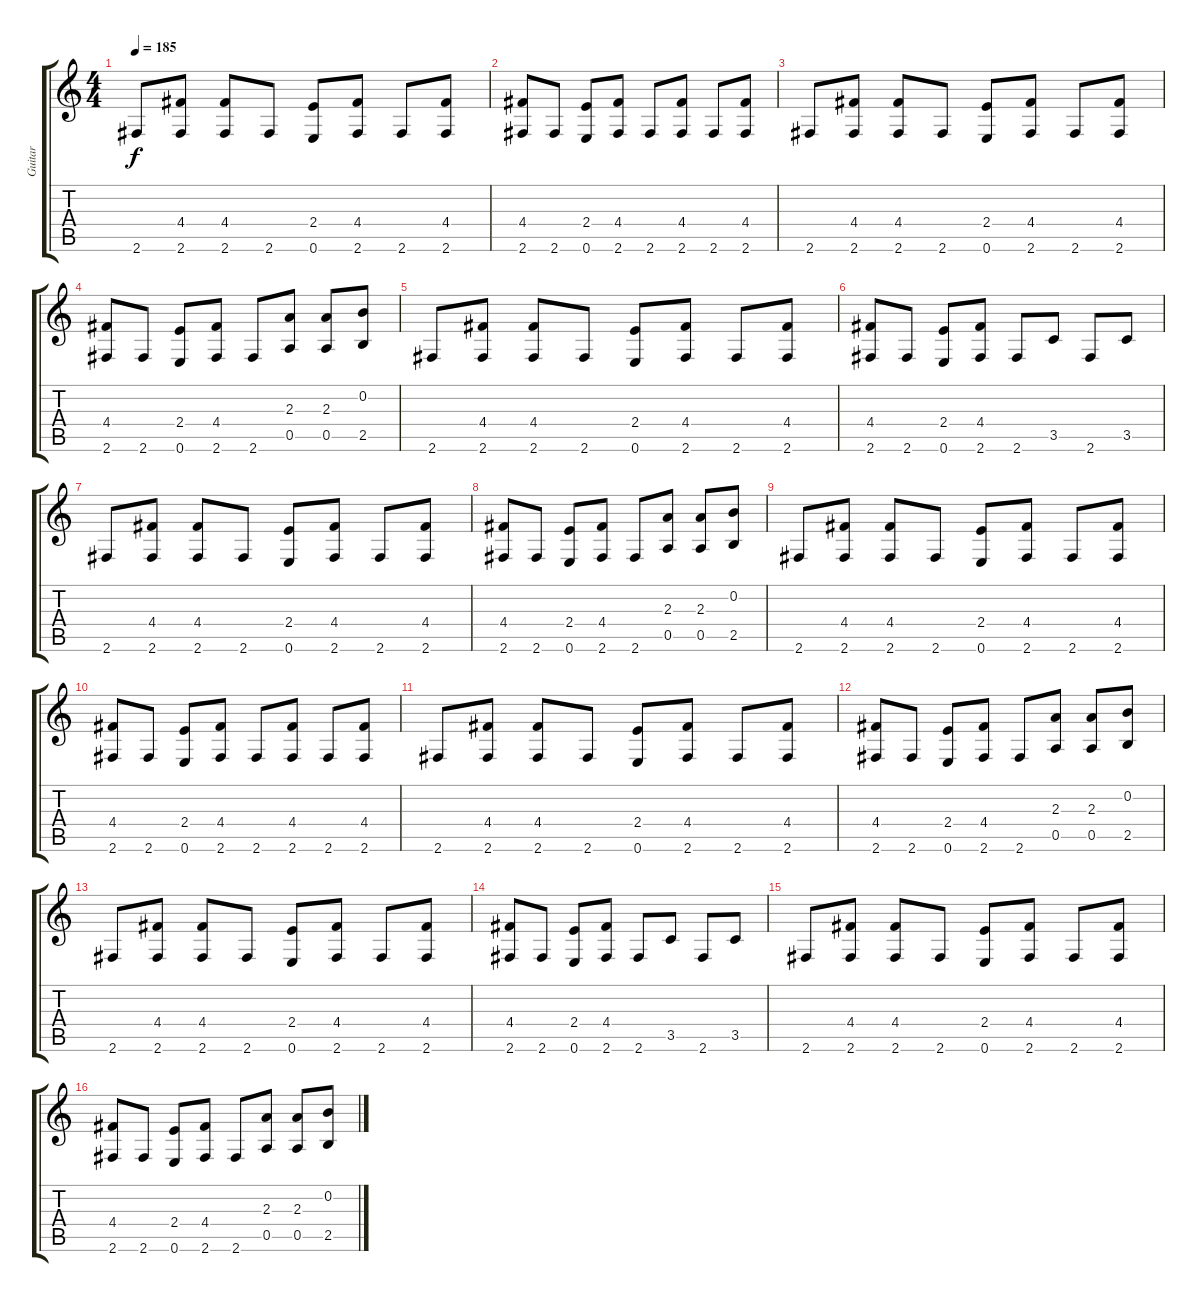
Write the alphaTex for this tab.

\track ("Guitar" "Guitar") {instrument distortionguitar}
\staff {score tabs}
\tuning (E4 B3 G3 D3 A2 E2) {hide}
\ts (4 4)
\tempo 185
\clef g2
\ks c
2.6.8{dy f} (4.4 2.6).8 (4.4 2.6).8 2.6.8 (2.4 0.6).8 (4.4 2.6).8 2.6.8 (4.4 2.6).8 |
(4.4 2.6).8 2.6.8 (2.4 0.6).8 (4.4 2.6).8 2.6.8 (4.4 2.6).8 2.6.8 (4.4 2.6).8 |
2.6.8 (4.4 2.6).8 (4.4 2.6).8 2.6.8 (2.4 0.6).8 (4.4 2.6).8 2.6.8 (4.4 2.6).8 |
(4.4 2.6).8 2.6.8 (2.4 0.6).8 (4.4 2.6).8 2.6.8 (2.3 0.5).8 (2.3 0.5).8 (0.2 2.5).8 |
2.6.8 (4.4 2.6).8 (4.4 2.6).8 2.6.8 (2.4 0.6).8 (4.4 2.6).8 2.6.8 (4.4 2.6).8 |
(4.4 2.6).8 2.6.8 (2.4 0.6).8 (4.4 2.6).8 2.6.8 3.5.8 2.6.8 3.5.8 |
2.6.8 (4.4 2.6).8 (4.4 2.6).8 2.6.8 (2.4 0.6).8 (4.4 2.6).8 2.6.8 (4.4 2.6).8 |
(4.4 2.6).8 2.6.8 (2.4 0.6).8 (4.4 2.6).8 2.6.8 (2.3 0.5).8 (2.3 0.5).8 (0.2 2.5).8 |
2.6.8 (4.4 2.6).8 (4.4 2.6).8 2.6.8 (2.4 0.6).8 (4.4 2.6).8 2.6.8 (4.4 2.6).8 |
(4.4 2.6).8 2.6.8 (2.4 0.6).8 (4.4 2.6).8 2.6.8 (4.4 2.6).8 2.6.8 (4.4 2.6).8 |
2.6.8 (4.4 2.6).8 (4.4 2.6).8 2.6.8 (2.4 0.6).8 (4.4 2.6).8 2.6.8 (4.4 2.6).8 |
(4.4 2.6).8 2.6.8 (2.4 0.6).8 (4.4 2.6).8 2.6.8 (2.3 0.5).8 (2.3 0.5).8 (0.2 2.5).8 |
2.6.8 (4.4 2.6).8 (4.4 2.6).8 2.6.8 (2.4 0.6).8 (4.4 2.6).8 2.6.8 (4.4 2.6).8 |
(4.4 2.6).8 2.6.8 (2.4 0.6).8 (4.4 2.6).8 2.6.8 3.5.8 2.6.8 3.5.8 |
2.6.8 (4.4 2.6).8 (4.4 2.6).8 2.6.8 (2.4 0.6).8 (4.4 2.6).8 2.6.8 (4.4 2.6).8 |
(4.4 2.6).8 2.6.8 (2.4 0.6).8 (4.4 2.6).8 2.6.8 (2.3 0.5).8 (2.3 0.5).8 (0.2 2.5).8
